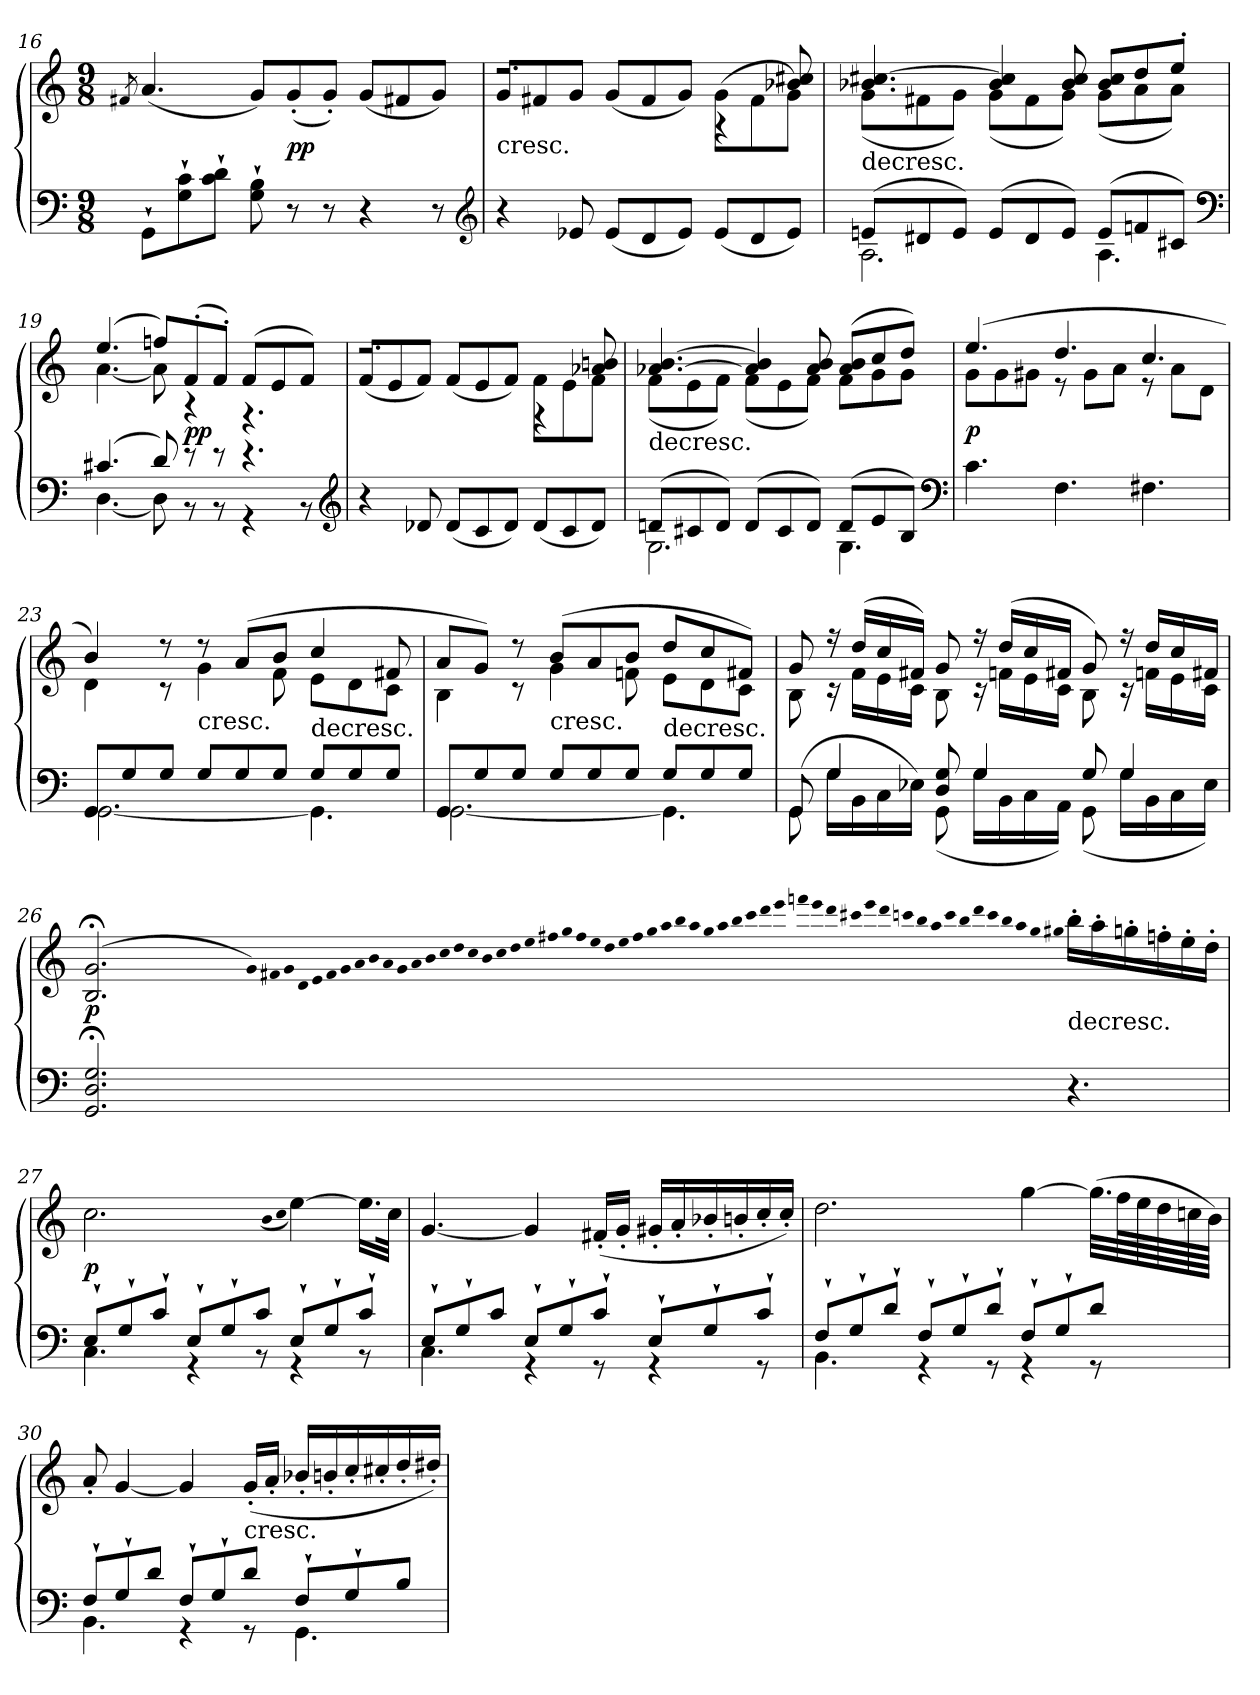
**kern	**kern	**dynam
*part1	*part1	*part1
*staff2	*staff1	*staff1/2
*clefF4	*clefG2	*
*k[]	*k[]	*
*C:	*C:	*
*M9/8	*M9/8	*
=16	=16	=16
.	8qf#X/	.
8GG`\L	(4.a/	.
8G`\ 8c`\	.	.
8c`\ 8d`\J	.	.
8G`\ 8B`\	8g/L)	.
8r	(8g'/	pp
8r	8g'/J)	.
4r	(8g/L	.
.	8f#X/	.
8r	8g/J)	.
*clefG2	*	*
=17	=17	=17
*	*^	*
!	!LO:TX:c:t=cresc.	!	!
4r	2.r	8g/L	.
.	.	8f#X/	.
8e-X/	.	8g/J	.
(8e-/L	.	(8g/L	.
8d/	.	8f#/	.
8e-/J)	.	8g/J)	.
(8e-/L	(8g\L	4r	.
8d/	8f#\	.	.
8e-/J)	8g\J)	8b-X/ 8cc#X/	.
=18	=18	=18	=18
*^	*	*	*
!	!	!LO:TX:c:t=decresc.	!	!
(8en/L	2.A\	4.b-X/ [4.cc#X/	(8g\L	.
8d#X/	.	.	8f#X\	.
8e/J)	.	.	8g\J)	.
(8e/L	.	4b-/ 4cc#]/	(8g\L	.
8d#/	.	.	8f#\	.
8e/J)	.	8b-/ 8cc#/	8g\J)	.
(8e/L	4.A\	8b-/ 8cc#/L	(8g\L	.
8fn/	.	8dd/	8a\	.
8c#X/J)	.	8ee'/J	8a\J)	.
*clefF4	*	*	*	*
=19	=19	=19	=19	=19
(4.c#X/	[4.D\	(4.ee/	[4.a\	.
8d/)	8D\]	8ffn/L)	8a\]	.
8r	8r	(8f'/	4r	pp
8r	8r	8f'/J)	.	.
4.r	4r	(8f/L	4.r	.
.	.	8e/	.	.
.	8r	8f/J)	.	.
*v	*v	*	*	*
*clefG2	*	*	*
=20	=20	=20	=20
4r	2.r	(8f/L	.
.	.	8e/	.
8d-X/	.	8f/J)	.
(8d-/L	.	(8f/L	.
8c/	.	8e/	.
8d-/J)	.	8f/J)	.
(8d-/L	8f\L	4r	.
8c/	8e\	.	.
8d-/J)	8f\J	8a-X/ 8bn/	.
=21	=21	=21	=21
*^	*	*	*
!	!	!LO:TX:c:t=decresc.	!	!
(8dn/L	2.G\	[4.a-X/ [4.b/	(8f\L	.
8c#X/	.	.	8e\	.
8d/J)	.	.	8f\J)	.
(8d/L	.	4a-]/ 4b]/	(8f\L	.
8c#/	.	.	8e\	.
8d/J)	.	8a-/ 8b/	8f\J)	.
(8d/L	4.G\	(8a-/ 8b/L	8f\L	.
8e/	.	8cc/	8g\	.
8B/J)	.	8dd/J)	8g\J	.
*v	*v	*	*	*
*clefF4	*	*	*
=22	=22	=22	=22
4.c\	(4.ee/	8g\L	p
.	.	8g\	.
.	.	8g#X\J	.
4.F\	4.dd/	8r	.
.	.	8g#\L	.
.	.	8a\J	.
4.F#X\	4.cc/	8r	.
.	.	8a\L	.
.	.	8d\J	.
=23	=23	=23	=23
*^	*	*	*
8GG/L	[2.GG\	4b/)	4d\	.
8G/	.	.	.	.
8G/J	.	8r	8r	.
!	!	!LO:TX:c:t=cresc.	!	!
8G/L	.	8r	4g\	.
8G/	.	(8a/L	.	.
8G/J	.	8b/J	8f\	.
!	!	!LO:TX:c:t=decresc.	!	!
8G/L	4.GG\]	4cc/	8e\L	.
8G/	.	.	8d\	.
8G/J	.	8f#X/	8c\J	.
=24	=24	=24	=24	=24
8GG/L	[2.GG\	8a/L	4B\	.
8G/	.	8g/J)	.	.
8G/J	.	8r	8r	.
!	!	!LO:TX:c:t=cresc.	!	!
8G/L	.	(8b/L	4g\	.
8G/	.	8a/	.	.
8G/J	.	8b/J	8fn\	.
!	!	!LO:TX:c:t=decresc.	!	!
8G/L	4.GG\]	8dd/L	8e\L	.
8G/	.	8cc/	8d\	.
8G/J	.	8f#X/J)	8c\J	.
=25	=25	=25	=25	=25
(8GG/	8GG\	8g/	8B\	.
4G/	16G\LL	16r	16r	.
.	16BB\	(16dd/LL	16f\LL	.
.	16C\	16cc/	16e\	.
.	16E-X\JJ)	16f#X/JJ)	16c\JJ	.
8D/ 8G/	(8GG\	8g/	8B\	.
4G/	16G\LL	16r	16r	.
.	16BB\	(16dd/LL	16fn\LL	.
.	16C\	16cc/	16e\	.
.	16AA\JJ)	16f#X/JJ	16c\JJ	.
8G/	(8GG\	8g/)	8B\	.
4G/	16G\LL	16r	16r	.
.	16BB\	16dd/LL	16fn\LL	.
.	16C\	16cc/	16e\	.
.	16E-\JJ)	16f#X/JJ	16c\JJ	.
*v	*v	*	*	*
*	*v	*v	*
=26	=26	=26
2.GG;</ 2.D;</ 2.G;</	(2.B;</ 2.g;</	p
.	qg)	.
.	qf#X	.
.	qg	.
.	qd	.
.	qe	.
.	qf#	.
.	qg	.
.	qa	.
.	qb	.
.	qa	.
.	qg	.
.	qa	.
.	qb	.
.	qcc	.
.	qdd	.
.	qcc	.
.	qb	.
.	qcc	.
.	qdd	.
.	qee	.
.	qff#X	.
.	qgg	.
.	qff#	.
.	qee	.
.	qdd	.
.	qee	.
.	qff#	.
.	qgg	.
.	qaa	.
.	qbb	.
.	qaa	.
.	qgg	.
.	qaa	.
.	qbb	.
.	qccc	.
.	qddd	.
.	qeee	.
.	qfffn	.
.	qeee	.
.	qddd	.
.	qccc#X	.
.	qeee	.
.	qddd	.
.	qcccn	.
.	qbb	.
.	qaa	.
.	qccc	.
.	qbb	.
.	qddd	.
.	qccc	.
.	qbb	.
.	qaa	.
.	qgg	.
.	qgg#X	.
!	!LO:TX:c:t=decresc.	!
4.r	16bb'\LL	.
.	16aa'\	.
.	16ggn'\	.
.	16ffn'\	.
.	16ee'\	.
.	16dd'\JJ	.
=27	=27	=27
*^	*	*
8E`/L	4.C\	2.cc\	p
8G`/	.	.	.
8c`/J	.	.	.
8E`/L	4r	.	.
8G`/	.	.	.
8c/J	8r	.	.
.	.	(qb	.
.	.	qcc	.
8E`/L	4r	[4ee\)	.
8G`/	.	.	.
8c`/J	8r	16.ee\LL]	.
.	.	32cc\JJk	.
=28	=28	=28	=28
8E`/L	4.C\	[4.g/	.
8G`/	.	.	.
8c/J	.	.	.
8E`/L	4r	4g/]	.
8G`/	.	.	.
8c`/J	8r	(16f#X'/LL	.
.	.	16g'/JJ	.
8E`/L	4r	16g#X'/LL	.
.	.	16a'/	.
8G`/	.	16b-X'/	.
.	.	16bn'/	.
8c`/J	8r	16cc'/	.
.	.	16cc'/JJ)	.
=29	=29	=29	=29
8F`/L	4.BB\	2.dd\	.
8G`/	.	.	.
8d`/J	.	.	.
8F`/L	4r	.	.
8G`/	.	.	.
8d`/J	8r	.	.
8F`/L	4r	[4gg\	.
8G`/	.	.	.
8d/J	8r	(32.gg\LLL]	.
.	.	64ff\L	.
.	.	64ee\	.
.	.	64dd\	.
.	.	64ccn\	.
.	.	64b\JJJJ)	.
=30	=30	=30	=30
8F`/L	4.BB\	8a'/	.
8G`/	.	[4g/	.
8d/J	.	.	.
8F`/L	4r	4g/]	.
8G`/	.	.	.
!	!	!LO:TX:c:t=cresc.	!
8d/J	8r	(16g'/LL	.
.	.	16a'/JJ	.
8F`/L	4.GG\	16b-X'/LL	.
.	.	16bn'/	.
8G`/	.	16cc'/	.
.	.	16cc#X'/	.
8B/J	.	16dd'/	.
.	.	16dd#X'/JJ)	.
*v	*v	*	*
=	=	=
*-	*-	*-
